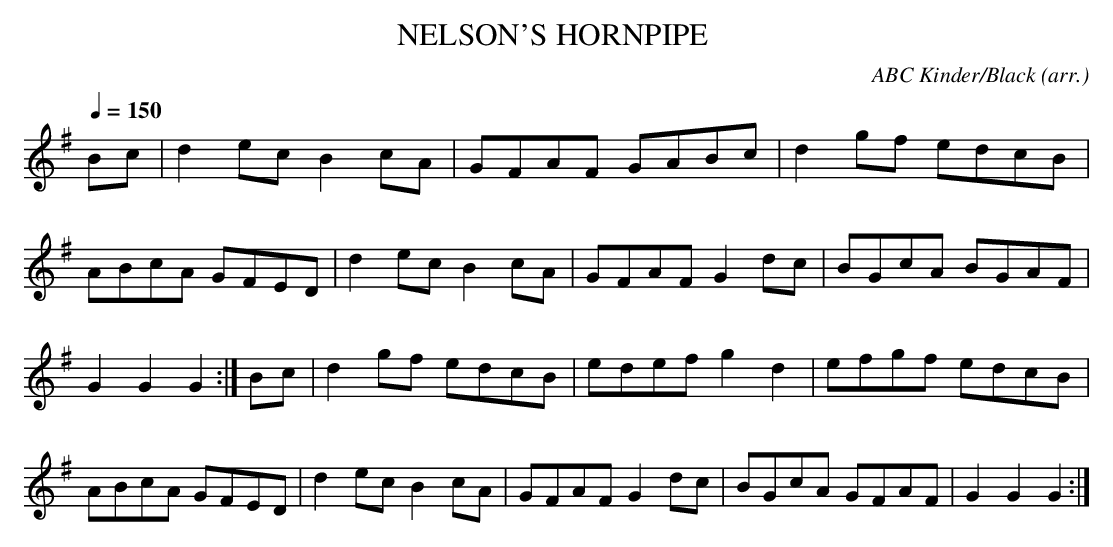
X:1
T:NELSON'S HORNPIPE \
C:ABC Kinder/Black (arr.)\
M:4/4\
L:1/8\
Q:1/4=150\
K:G\
Bc|d2ec B2cA|GFAF GABc|d2gf edcB|ABcA GFED|\
d2 ec B2 cA|GFAF G2 dc|BGcA BGAF|G2 G2 G2:|\
Bc|d2 gf edcB|edef g2 d2|efgf edcB|ABcA GFED|\
d2 ec B2 cA|GFAF G2 dc|BGcA GFAF|G2 G2 G2:|\
\
\
